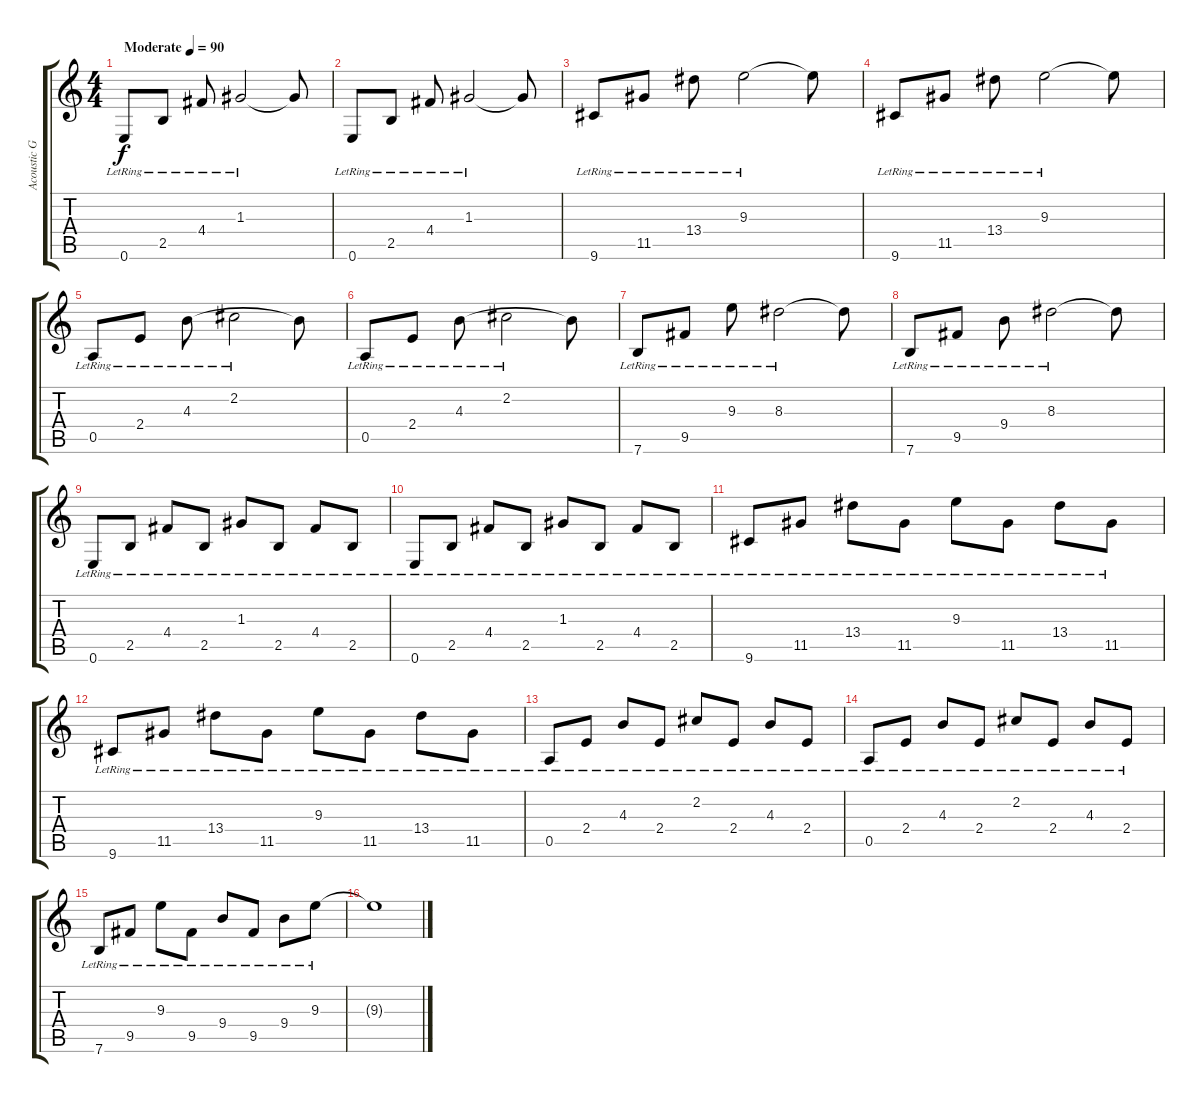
\track ("Acoustic Guitar" "Acoustic G") {instrument acousticguitarsteel}
\staff {score tabs}
\tuning (E4 B3 G3 D3 A2 E2) {hide}
\ts (4 4)
\tempo (90 "Moderate")
\clef g2
\ks c
0.6{lr}.8{dy f instrument acousticguitarsteel} 2.5{lr}.8 4.4{lr}.8 1.3{lr}.2 1.3{t}.8 |
0.6{lr}.8 2.5{lr}.8 4.4{lr}.8 1.3{lr}.2 1.3{t}.8 |
9.6{lr}.8 11.5{lr}.8 13.4{lr}.8 9.3{lr}.2 9.3{t}.8 |
9.6{lr}.8 11.5{lr}.8 13.4{lr}.8 9.3{lr}.2 9.3{t}.8 |
0.5{lr}.8 2.4{lr}.8 4.3{lr}.8 2.2{lr}.2 4.3{t}.8 |
0.5{lr}.8 2.4{lr}.8 4.3{lr}.8 2.2{lr}.2 4.3{t}.8 |
7.6{lr}.8 9.5{lr}.8 9.3{lr}.8 8.3{lr}.2 8.3{t}.8 |
7.6{lr}.8 9.5{lr}.8 9.4{lr}.8 8.3{lr}.2 8.3{t}.8 |
0.6{lr}.8 2.5{lr}.8 4.4{lr}.8 2.5{lr}.8 1.3{lr}.8 2.5{lr}.8 4.4{lr}.8 2.5{lr}.8 |
0.6{lr}.8 2.5{lr}.8 4.4{lr}.8 2.5{lr}.8 1.3{lr}.8 2.5{lr}.8 4.4{lr}.8 2.5{lr}.8 |
9.6{lr}.8 11.5{lr}.8 13.4{lr}.8 11.5{lr}.8 9.3{lr}.8 11.5{lr}.8 13.4{lr}.8 11.5{lr}.8 |
9.6{lr}.8 11.5{lr}.8 13.4{lr}.8 11.5{lr}.8 9.3{lr}.8 11.5{lr}.8 13.4{lr}.8 11.5{lr}.8 |
0.5{lr}.8 2.4{lr}.8 4.3{lr}.8 2.4{lr}.8 2.2{lr}.8 2.4{lr}.8 4.3{lr}.8 2.4{lr}.8 |
0.5{lr}.8 2.4{lr}.8 4.3{lr}.8 2.4{lr}.8 2.2{lr}.8 2.4{lr}.8 4.3{lr}.8 2.4{lr}.8 |
7.6{lr}.8 9.5{lr}.8 9.3{lr}.8 9.5{lr}.8 9.4{lr}.8 9.5{lr}.8 9.4{lr}.8 9.3{lr}.8 |
9.3{t}.1
